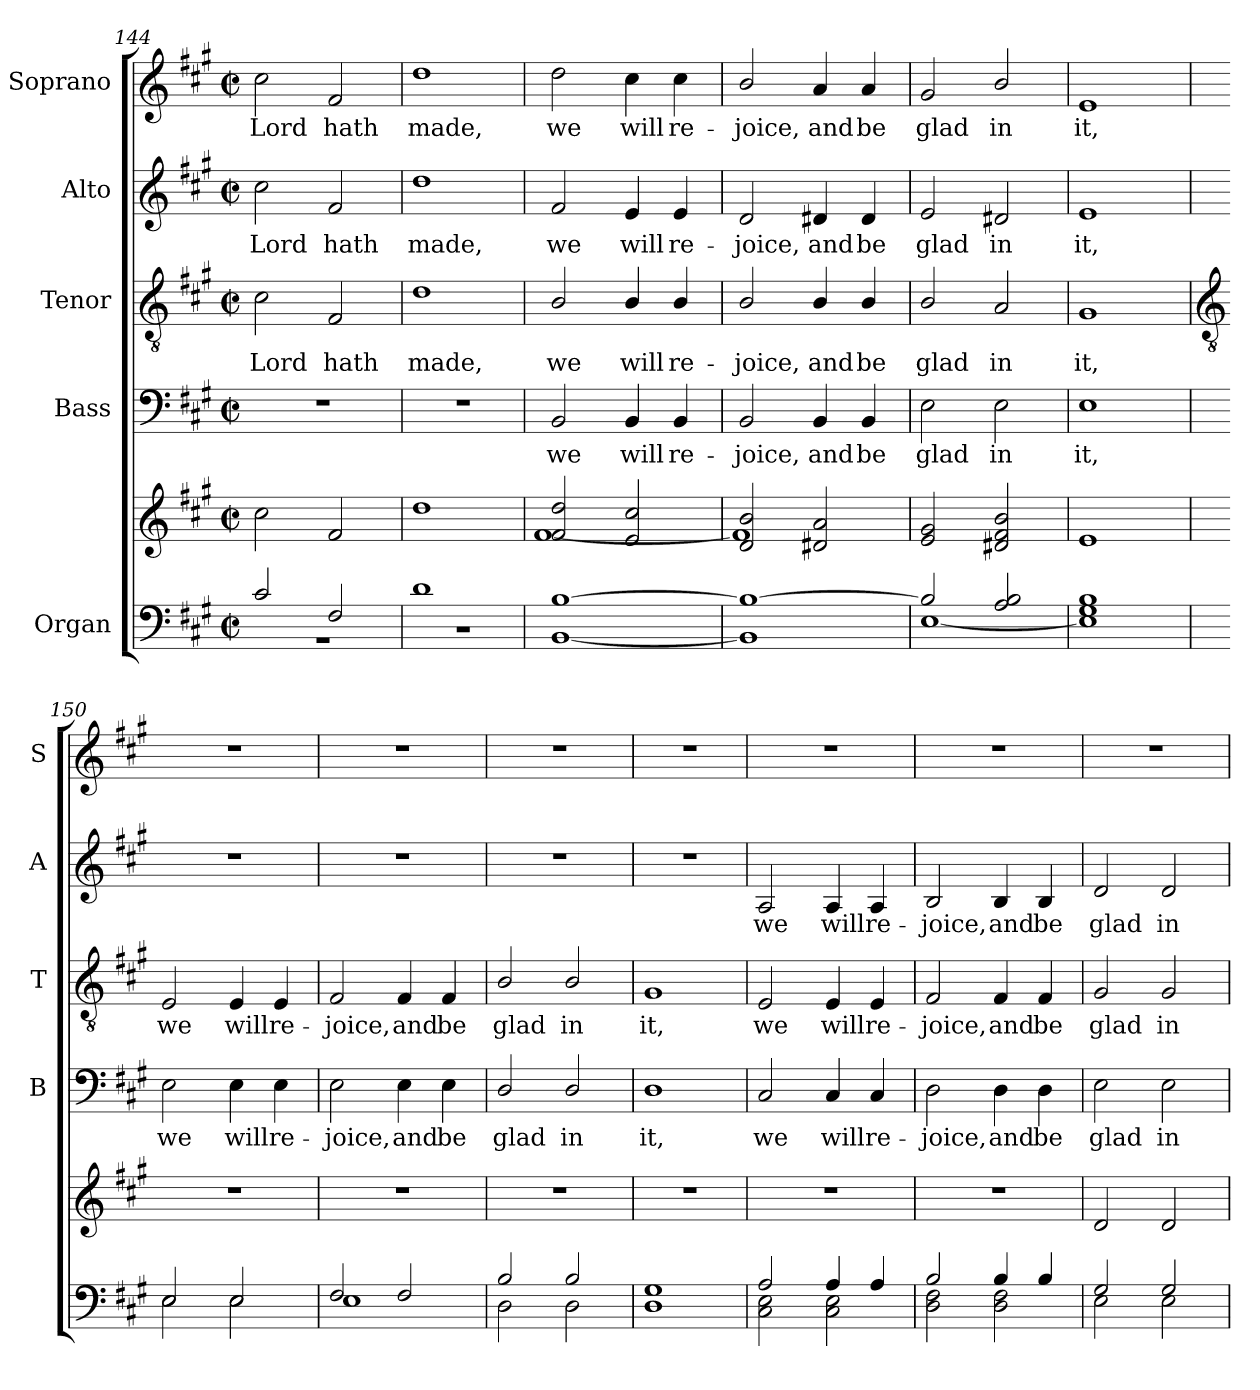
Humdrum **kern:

**kern	**kern	**kern	**text	**kern	**text	**kern	**text	**kern	**text
*part5	*part5	*part4	*part4	*part3	*part3	*part2	*part2	*part1	*part1
*staff6	*staff5	*staff4	*staff4	*staff3	*staff3	*staff2	*staff2	*staff1	*staff1
*I"Organ	*	*I"Bass	*	*I"Tenor	*	*I"Alto	*	*I"Soprano	*
*	*	*I'B	*	*I'T	*	*I'A	*	*I'S	*
*clefF4	*clefG2	*clefF4	*	*clefGv2	*	*clefG2	*	*clefG2	*
*k[f#c#g#]	*k[f#c#g#]	*k[f#c#g#]	*	*k[f#c#g#]	*	*k[f#c#g#]	*	*k[f#c#g#]	*
*A:	*A:	*A:	*	*A:	*	*A:	*	*A:	*
*M2/2	*M2/2	*M2/2	*	*M2/2	*	*M2/2	*	*M2/2	*
*met(c|)	*met(c|)	*met(c|)	*	*met(c|)	*	*met(c|)	*	*met(c|)	*
=144	=144	=144	=144	=144	=144	=144	=144	=144	=144
*^	*^	*	*	*	*	*	*	*	*
!	!	!	!	!	!	!	!LO:LY:b	!	!LO:LY:b	!	!LO:LY:b
2c#	1r	2cc#\	1ryy	1r	.	2c#	Lord	2cc#	Lord	2cc#	Lord
!	!	!	!	!	!	!	!LO:LY:b	!	!LO:LY:b	!	!LO:LY:b
2F#	.	2f#	.	.	.	2F#	hath	2f#	hath	2f#	hath
=145	=145	=145	=145	=145	=145	=145	=145	=145	=145	=145	=145
!	!	!	!	!	!	!	!LO:LY:b	!	!LO:LY:b	!	!LO:LY:b
1d	1r	1dd	1ryy	1r	.	1d	made,	1dd	made,	1dd	made,
=146	=146	=146	=146	=146	=146	=146	=146	=146	=146	=146	=146
!	!	!	!	!	!LO:LY:b	!	!LO:LY:b	!	!LO:LY:b	!	!LO:LY:b
[1B/	[1BB\	2f# 2dd	[1f#\	2BB	we	2B/	we	2f#	we	2dd	we
!	!	!	!	!	!LO:LY:b	!	!LO:LY:b	!	!LO:LY:b	!	!LO:LY:b
.	.	2e 2cc#	.	4BB	will	4B/	will	4e	will	4cc#	will
!	!	!	!	!	!LO:LY:b	!	!LO:LY:b	!	!LO:LY:b	!	!LO:LY:b
.	.	.	.	4BB	re-	4B/	re-	4e	re-	4cc#	re-
=147	=147	=147	=147	=147	=147	=147	=147	=147	=147	=147	=147
!	!	!	!	!	!LO:LY:b	!	!LO:LY:b	!	!LO:LY:b	!	!LO:LY:b
1B_	1BB\]	2d/ 2b/	1f#\]	2BB/	-joice,	2B/	-joice,	2d/	-joice,	2b/	-joice,
!	!	!	!	!	!LO:LY:b	!	!LO:LY:b	!	!LO:LY:b	!	!LO:LY:b
.	.	2d#X 2a	.	4BB	and	4B/	and	4d#X	and	4a	and
!	!	!	!	!	!LO:LY:b	!	!LO:LY:b	!	!LO:LY:b	!	!LO:LY:b
.	.	.	.	4BB	be	4B/	be	4d#	be	4a	be
=148	=148	=148	=148	=148	=148	=148	=148	=148	=148	=148	=148
!	!	!	!	!	!LO:LY:b	!	!LO:LY:b	!	!LO:LY:b	!	!LO:LY:b
2B/]	[1E\	2e 2g#	1ryy	2E	glad	2B/	glad	2e	glad	2g#	glad
!	!	!	!	!	!LO:LY:b	!	!LO:LY:b	!	!LO:LY:b	!	!LO:LY:b
2A/ 2B/	.	2d#X/ 2f#/ 2b/	.	2E\	in	2A/	in	2d#X/	in	2b/	in
=149	=149	=149	=149	=149	=149	=149	=149	=149	=149	=149	=149
!	!	!	!	!	!LO:LY:b	!	!LO:LY:b	!	!LO:LY:b	!	!LO:LY:b
1G# 1B	1E\]	1e	1ryy	1E	it,	1G#	it,	1e	it,	1e	it,
*	*	*v	*v	*	*	*	*	*	*	*	*
!!LO:LB:g=z
=150	=150	=150	=150	=150	=150	=150	=150	=150	=150	=150
*	*	*	*	*	*clefGv2	*	*	*	*	*
*	*	*^	*	*	*	*	*	*	*	*
!	!	!	!	!	!LO:LY:b	!	!LO:LY:b	!	!	!	!
*	*	*v	*v	*	*	*	*	*	*	*	*
2E/	2E\	1r	2E	we	2E	we	1r	.	1r	.
!	!	!	!	!LO:LY:b	!	!LO:LY:b	!	!	!	!
2E/	2E\	.	4E	will	4E	will	.	.	.	.
!	!	!	!	!LO:LY:b	!	!LO:LY:b	!	!	!	!
.	.	.	4E	re-	4E	re-	.	.	.	.
=151	=151	=151	=151	=151	=151	=151	=151	=151	=151	=151
!	!	!	!	!LO:LY:b	!	!LO:LY:b	!	!	!	!
2F#/	1E\	1r	2E	-joice,	2F#	-joice,	1r	.	1r	.
!	!	!	!	!LO:LY:b	!	!LO:LY:b	!	!	!	!
2F#/	.	.	4E	and	4F#	and	.	.	.	.
!	!	!	!	!LO:LY:b	!	!LO:LY:b	!	!	!	!
.	.	.	4E	be	4F#	be	.	.	.	.
=152	=152	=152	=152	=152	=152	=152	=152	=152	=152	=152
!	!	!	!	!LO:LY:b	!	!LO:LY:b	!	!	!	!
2B/	2D\	1r	2D/	glad	2B/	glad	1r	.	1r	.
!	!	!	!	!LO:LY:b	!	!LO:LY:b	!	!	!	!
2B/	2D\	.	2D/	in	2B/	in	.	.	.	.
=153	=153	=153	=153	=153	=153	=153	=153	=153	=153	=153
!	!	!	!	!LO:LY:b	!	!LO:LY:b	!	!	!	!
1G#/	1D\	1r	1D	it,	1G#	it,	1r	.	1r	.
=154	=154	=154	=154	=154	=154	=154	=154	=154	=154	=154
!	!	!	!	!LO:LY:b	!	!LO:LY:b	!	!LO:LY:b	!	!
2A/	2C#\ 2E\	1r	2C#	we	2E	we	2A	we	1r	.
!	!	!	!	!LO:LY:b	!	!LO:LY:b	!	!LO:LY:b	!	!
4A/	2C#\ 2E\	.	4C#	will	4E	will	4A	will	.	.
!	!	!	!	!LO:LY:b	!	!LO:LY:b	!	!LO:LY:b	!	!
4A/	.	.	4C#	re-	4E	re-	4A	re-	.	.
=155	=155	=155	=155	=155	=155	=155	=155	=155	=155	=155
!	!	!	!	!LO:LY:b	!	!LO:LY:b	!	!LO:LY:b	!	!
2B/	2D\ 2F#\	1r	2D	-joice,	2F#	-joice,	2B	-joice,	1r	.
!	!	!	!	!LO:LY:b	!	!LO:LY:b	!	!LO:LY:b	!	!
4B/	2D\ 2F#\	.	4D	and	4F#	and	4B	and	.	.
!	!	!	!	!LO:LY:b	!	!LO:LY:b	!	!LO:LY:b	!	!
4B/	.	.	4D	be	4F#	be	4B	be	.	.
=156	=156	=156	=156	=156	=156	=156	=156	=156	=156	=156
!	!	!	!	!LO:LY:b	!	!LO:LY:b	!	!LO:LY:b	!	!
2G#/	2E\	2d	2E	glad	2G#	glad	2d	glad	1r	.
!	!	!	!	!LO:LY:b	!	!LO:LY:b	!	!LO:LY:b	!	!
2G#/	2E\	2d	2E	in	2G#	in	2d	in	.	.
*v	*v	*	*	*	*	*	*	*	*	*
=	=	=	=	=	=	=	=	=	=
*-	*-	*-	*-	*-	*-	*-	*-	*-	*-
